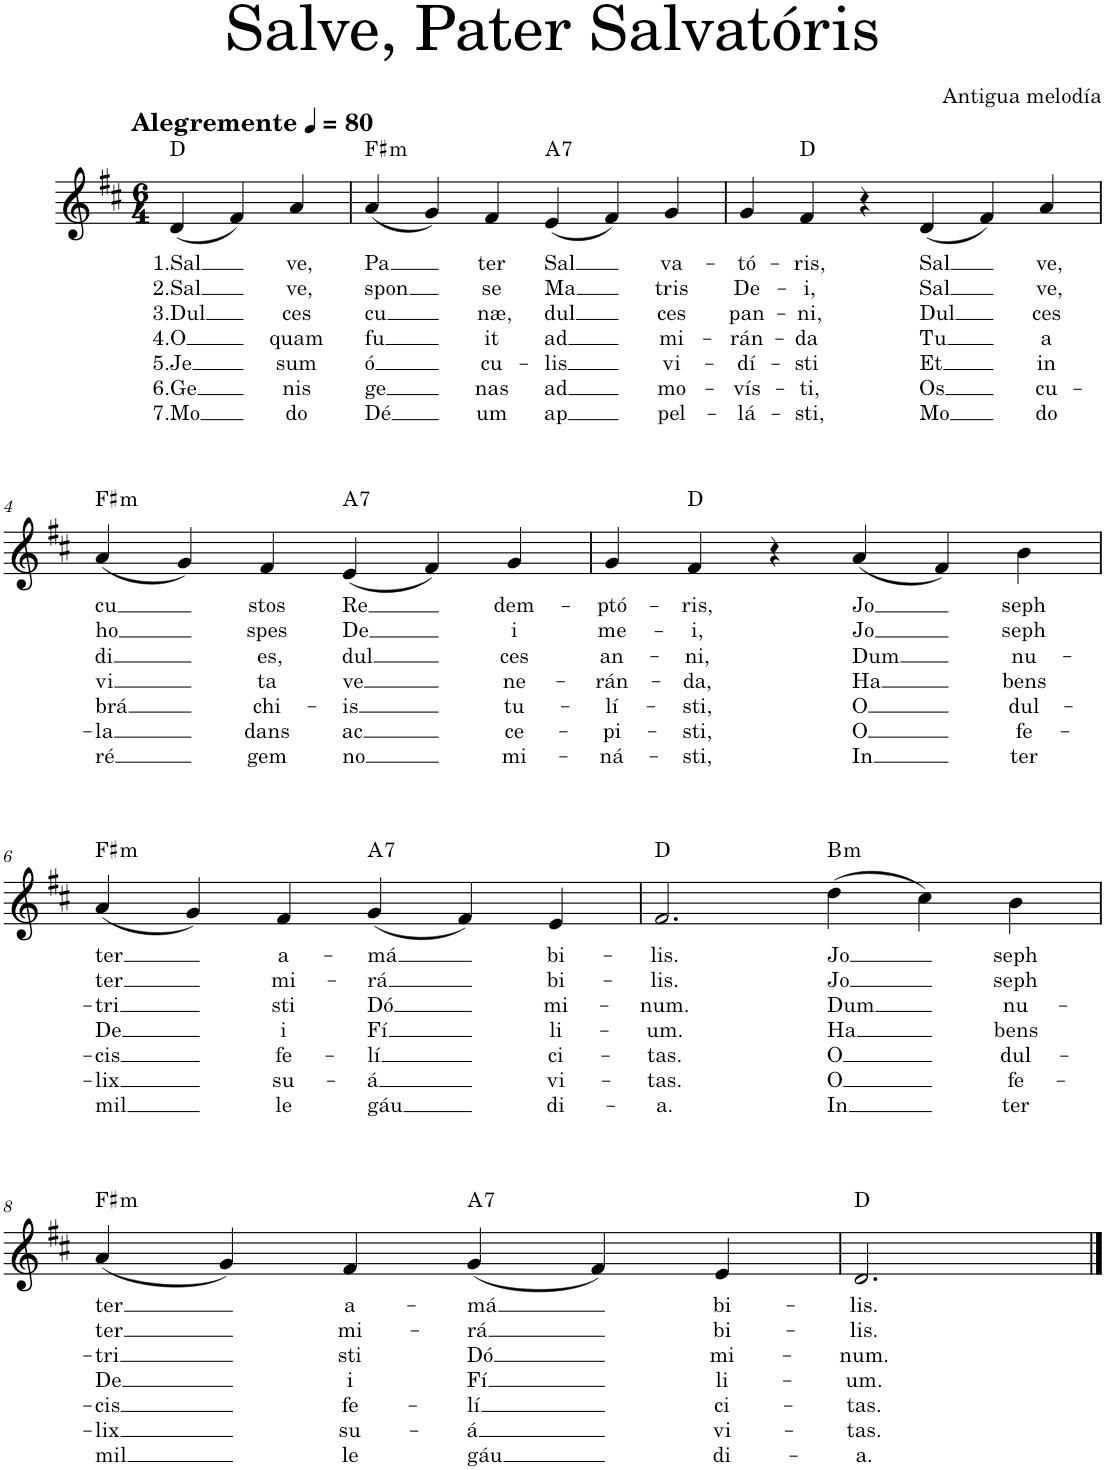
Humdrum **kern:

**kern	**text	**text	**text	**text	**text	**text	**text	**harte
*part1	*part1	*part1	*part1	*part1	*part1	*part1	*part1	*part1
*staff1	*staff1	*staff1	*staff1	*staff1	*staff1	*staff1	*staff1	*
*I"Soprano	*	*	*	*	*	*	*	*
*I'S.	*	*	*	*	*	*	*	*
*clefG2	*	*	*	*	*	*	*	*
*k[f#c#]	*	*	*	*	*	*	*	*
*M6/4	*	*	*	*	*	*	*	*
*MM80	*	*	*	*	*	*	*	*
=1	=1	=1	=1	=1	=1	=1	=1	=1
!LO:TX:a:B:t=Alegremente	!	!	!	!	!	!	!	!
!	!LO:LY:b	!LO:LY:b	!LO:LY:b	!LO:LY:b	!LO:LY:b	!LO:LY:b	!LO:LY:b	!
(4d/	1.Sal	2.Sal	3.Dul	4.O	5.Je	6.Ge	7.Mo	D:maj
4f#/)	.	.	.	.	.	.	.	.
!	!LO:LY:b	!LO:LY:b	!LO:LY:b	!LO:LY:b	!LO:LY:b	!LO:LY:b	!LO:LY:b	!
4a/	ve,	ve,	ces	quam	sum	nis	do	.
=2	=2	=2	=2	=2	=2	=2	=2	=2
!	!LO:LY:b	!LO:LY:b	!LO:LY:b	!LO:LY:b	!LO:LY:b	!LO:LY:b	!LO:LY:b	!LO:H:kt=m
(4a/	Pa	spon	cu	fu	ó	ge	Dé	F#:min
4g/)	.	.	.	.	.	.	.	.
!	!LO:LY:b	!LO:LY:b	!LO:LY:b	!LO:LY:b	!LO:LY:b	!LO:LY:b	!LO:LY:b	!
4f#/	ter	se	næ,	it	cu-	nas	um	.
!	!LO:LY:b	!LO:LY:b	!LO:LY:b	!LO:LY:b	!LO:LY:b	!LO:LY:b	!LO:LY:b	!LO:H:kt=7
(4e/	Sal	Ma	dul	ad	-lis	ad	ap	A:7
4f#/)	.	.	.	.	.	.	.	.
!	!LO:LY:b	!LO:LY:b	!LO:LY:b	!LO:LY:b	!LO:LY:b	!LO:LY:b	!LO:LY:b	!
4g/	va-	tris	ces	mi-	vi-	mo-	pel-	.
=3	=3	=3	=3	=3	=3	=3	=3	=3
!	!LO:LY:b	!LO:LY:b	!LO:LY:b	!LO:LY:b	!LO:LY:b	!LO:LY:b	!LO:LY:b	!
4g/	-tó-	De-	pan-	-rán-	-dí-	-vís-	-lá-	.
!	!LO:LY:b	!LO:LY:b	!LO:LY:b	!LO:LY:b	!LO:LY:b	!LO:LY:b	!LO:LY:b	!
4f#/	-ris,	-i,	-ni,	-da	-sti	-ti,	-sti,	D:maj
4r	.	.	.	.	.	.	.	.
!	!LO:LY:b	!LO:LY:b	!LO:LY:b	!LO:LY:b	!LO:LY:b	!LO:LY:b	!LO:LY:b	!
(4d/	Sal	Sal	Dul	Tu	Et	Os	Mo	.
4f#/)	.	.	.	.	.	.	.	.
!	!LO:LY:b	!LO:LY:b	!LO:LY:b	!LO:LY:b	!LO:LY:b	!LO:LY:b	!LO:LY:b	!
4a/	ve,	ve,	ces	a	in	cu-	do	.
!!LO:LB:g=z
=4	=4	=4	=4	=4	=4	=4	=4	=4
!	!LO:LY:b	!LO:LY:b	!LO:LY:b	!LO:LY:b	!LO:LY:b	!LO:LY:b	!LO:LY:b	!LO:H:kt=m
(4a/	cu	ho	di	vi	brá	-la	ré	F#:min
4g/)	.	.	.	.	.	.	.	.
!	!LO:LY:b	!LO:LY:b	!LO:LY:b	!LO:LY:b	!LO:LY:b	!LO:LY:b	!LO:LY:b	!
4f#/	stos	spes	es,	ta	chi-	dans	gem	.
!	!LO:LY:b	!LO:LY:b	!LO:LY:b	!LO:LY:b	!LO:LY:b	!LO:LY:b	!LO:LY:b	!LO:H:kt=7
(4e/	Re	De	dul	ve	-is	ac	no	A:7
4f#/)	.	.	.	.	.	.	.	.
!	!LO:LY:b	!LO:LY:b	!LO:LY:b	!LO:LY:b	!LO:LY:b	!LO:LY:b	!LO:LY:b	!
4g/	dem-	i	ces	ne-	tu-	ce-	mi-	.
=5	=5	=5	=5	=5	=5	=5	=5	=5
!	!LO:LY:b	!LO:LY:b	!LO:LY:b	!LO:LY:b	!LO:LY:b	!LO:LY:b	!LO:LY:b	!
4g/	-ptó-	me-	an-	-rán-	-lí-	-pi-	-ná-	.
!	!LO:LY:b	!LO:LY:b	!LO:LY:b	!LO:LY:b	!LO:LY:b	!LO:LY:b	!LO:LY:b	!
4f#/	-ris,	-i,	-ni,	-da,	-sti,	-sti,	-sti,	D:maj
4r	.	.	.	.	.	.	.	.
!	!LO:LY:b	!LO:LY:b	!LO:LY:b	!LO:LY:b	!LO:LY:b	!LO:LY:b	!LO:LY:b	!
(4a/	Jo	Jo	Dum	Ha	O	O	In	.
4f#/)	.	.	.	.	.	.	.	.
!	!LO:LY:b	!LO:LY:b	!LO:LY:b	!LO:LY:b	!LO:LY:b	!LO:LY:b	!LO:LY:b	!
4b\	seph	seph	nu-	bens	dul-	fe-	ter	.
!!LO:LB:g=z
=6	=6	=6	=6	=6	=6	=6	=6	=6
!	!LO:LY:b	!LO:LY:b	!LO:LY:b	!LO:LY:b	!LO:LY:b	!LO:LY:b	!LO:LY:b	!LO:H:kt=m
(4a/	ter	ter	-tri	De	-cis	-lix	mil	F#:min
4g/)	.	.	.	.	.	.	.	.
!	!LO:LY:b	!LO:LY:b	!LO:LY:b	!LO:LY:b	!LO:LY:b	!LO:LY:b	!LO:LY:b	!
4f#/	a-	mi-	sti	i	fe-	su-	le	.
!	!LO:LY:b	!LO:LY:b	!LO:LY:b	!LO:LY:b	!LO:LY:b	!LO:LY:b	!LO:LY:b	!LO:H:kt=7
(4g/	-má	-rá	Dó	Fí	-lí	-á	gáu	A:7
4f#/)	.	.	.	.	.	.	.	.
!	!LO:LY:b	!LO:LY:b	!LO:LY:b	!LO:LY:b	!LO:LY:b	!LO:LY:b	!LO:LY:b	!
4e/	bi-	bi-	mi-	li-	ci-	vi-	di-	.
=7	=7	=7	=7	=7	=7	=7	=7	=7
!	!LO:LY:b	!LO:LY:b	!LO:LY:b	!LO:LY:b	!LO:LY:b	!LO:LY:b	!LO:LY:b	!
2.f#/	-lis.	-lis.	-num.	-um.	-tas.	-tas.	-a.	D:maj
!	!LO:LY:b	!LO:LY:b	!LO:LY:b	!LO:LY:b	!LO:LY:b	!LO:LY:b	!LO:LY:b	!LO:H:kt=m
(4dd\	Jo	Jo	Dum	Ha	O	O	In	B:min
4cc#\)	.	.	.	.	.	.	.	.
!	!LO:LY:b	!LO:LY:b	!LO:LY:b	!LO:LY:b	!LO:LY:b	!LO:LY:b	!LO:LY:b	!
4b\	seph	seph	nu-	bens	dul-	fe-	ter	.
!!LO:LB:g=z
=8	=8	=8	=8	=8	=8	=8	=8	=8
!	!LO:LY:b	!LO:LY:b	!LO:LY:b	!LO:LY:b	!LO:LY:b	!LO:LY:b	!LO:LY:b	!LO:H:kt=m
(4a/	ter	ter	-tri	De	-cis	-lix	mil	F#:min
4g/)	.	.	.	.	.	.	.	.
!	!LO:LY:b	!LO:LY:b	!LO:LY:b	!LO:LY:b	!LO:LY:b	!LO:LY:b	!LO:LY:b	!
4f#/	a-	mi-	sti	i	fe-	su-	le	.
!	!LO:LY:b	!LO:LY:b	!LO:LY:b	!LO:LY:b	!LO:LY:b	!LO:LY:b	!LO:LY:b	!LO:H:kt=7
(4g/	-má	-rá	Dó	Fí	-lí	-á	gáu	A:7
4f#/)	.	.	.	.	.	.	.	.
!	!LO:LY:b	!LO:LY:b	!LO:LY:b	!LO:LY:b	!LO:LY:b	!LO:LY:b	!LO:LY:b	!
4e/	bi-	bi-	mi-	li-	ci-	vi-	di-	.
=9	=9	=9	=9	=9	=9	=9	=9	=9
!	!LO:LY:b	!LO:LY:b	!LO:LY:b	!LO:LY:b	!LO:LY:b	!LO:LY:b	!LO:LY:b	!
2.d/	-lis.	-lis.	-num.	-um.	-tas.	-tas.	-a.	D:maj
==	==	==	==	==	==	==	==	==
*-	*-	*-	*-	*-	*-	*-	*-	*-
